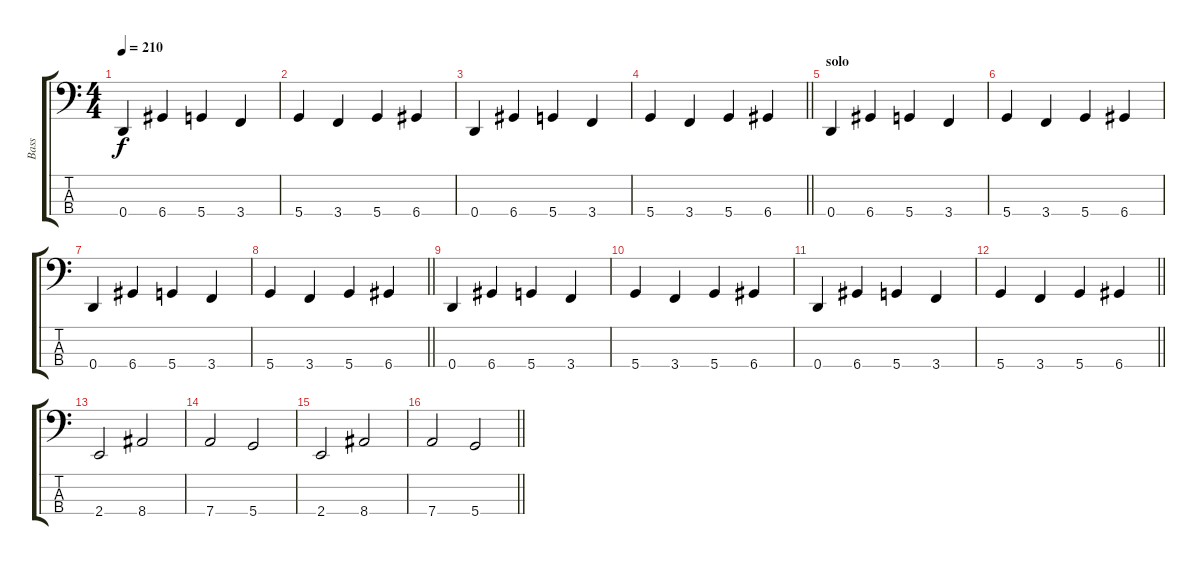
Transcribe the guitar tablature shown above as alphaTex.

\track ("Bass" "Bass") {instrument electricbassfinger}
\staff {score tabs}
\tuning (F2 C2 G1 D1) {hide}
\ts (4 4)
\tempo 210
\clef f4
\ks c
0.4.4{dy f} 6.4.4 5.4.4 3.4.4 |
5.4.4 3.4.4 5.4.4 6.4.4 |
0.4.4 6.4.4 5.4.4 3.4.4 |
\barLineRight lightlight
5.4.4 3.4.4 5.4.4 6.4.4 |
\section ("" "solo")
0.4.4 6.4.4 5.4.4 3.4.4 |
5.4.4 3.4.4 5.4.4 6.4.4 |
0.4.4 6.4.4 5.4.4 3.4.4 |
\barLineRight lightlight
5.4.4 3.4.4 5.4.4 6.4.4 |
0.4.4 6.4.4 5.4.4 3.4.4 |
5.4.4 3.4.4 5.4.4 6.4.4 |
0.4.4 6.4.4 5.4.4 3.4.4 |
\barLineRight lightlight
5.4.4 3.4.4 5.4.4 6.4.4 |
2.4.2 8.4.2 |
7.4.2 5.4.2 |
2.4.2 8.4.2 |
\barLineRight lightlight
7.4.2 5.4.2
